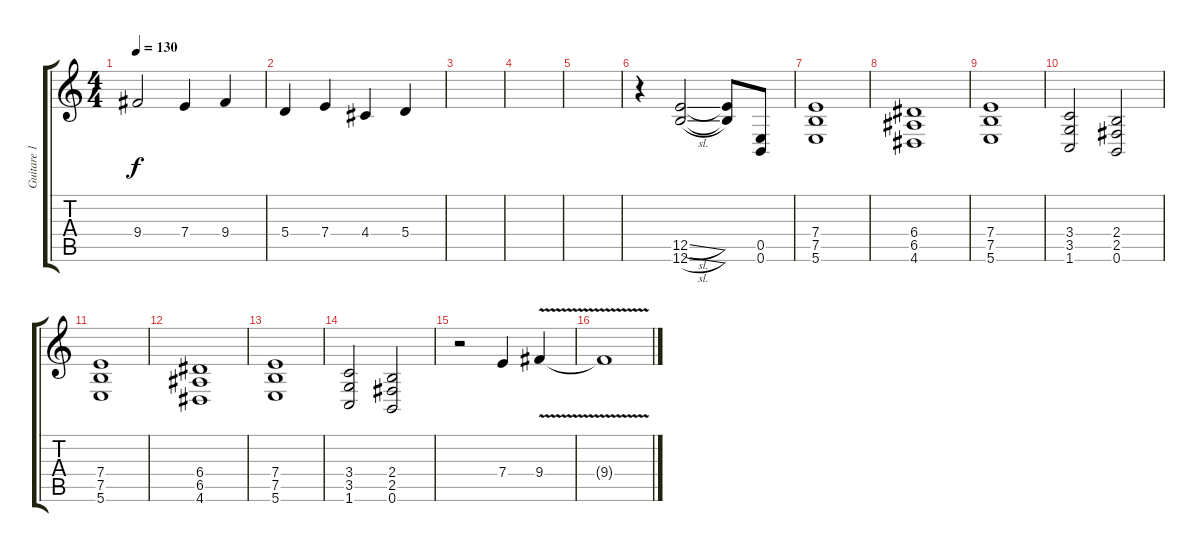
\track ("Guitare 1" "Guitare 1") {instrument distortionguitar}
\staff {score tabs}
\tuning (B3 Gb3 D3 A2 E2 B1) {hide}
\ts (4 4)
\tempo 130
\clef g2
\ks c
9.4{t}.2{dy f} 7.4.4 9.4.4 |
5.4.4 7.4.4 4.4.4 5.4.4 |
|
|
|
r.4 (12.5{sl} 12.6{sl}).2 (12.5{t} 12.6{t}).8 (0.5 0.6).8 |
(7.4 7.5 5.6).1 |
(6.4 6.5 4.6).1 |
(7.4 7.5 5.6).1 |
(3.4 3.5 1.6).2 (2.4 2.5 0.6).2 |
(7.4 7.5 5.6).1 |
(6.4 6.5 4.6).1 |
(7.4 7.5 5.6).1 |
(3.4 3.5 1.6).2 (2.4 2.5 0.6).2 |
r.2 7.4.4 9.4{v}.4 |
9.4{t}.1
